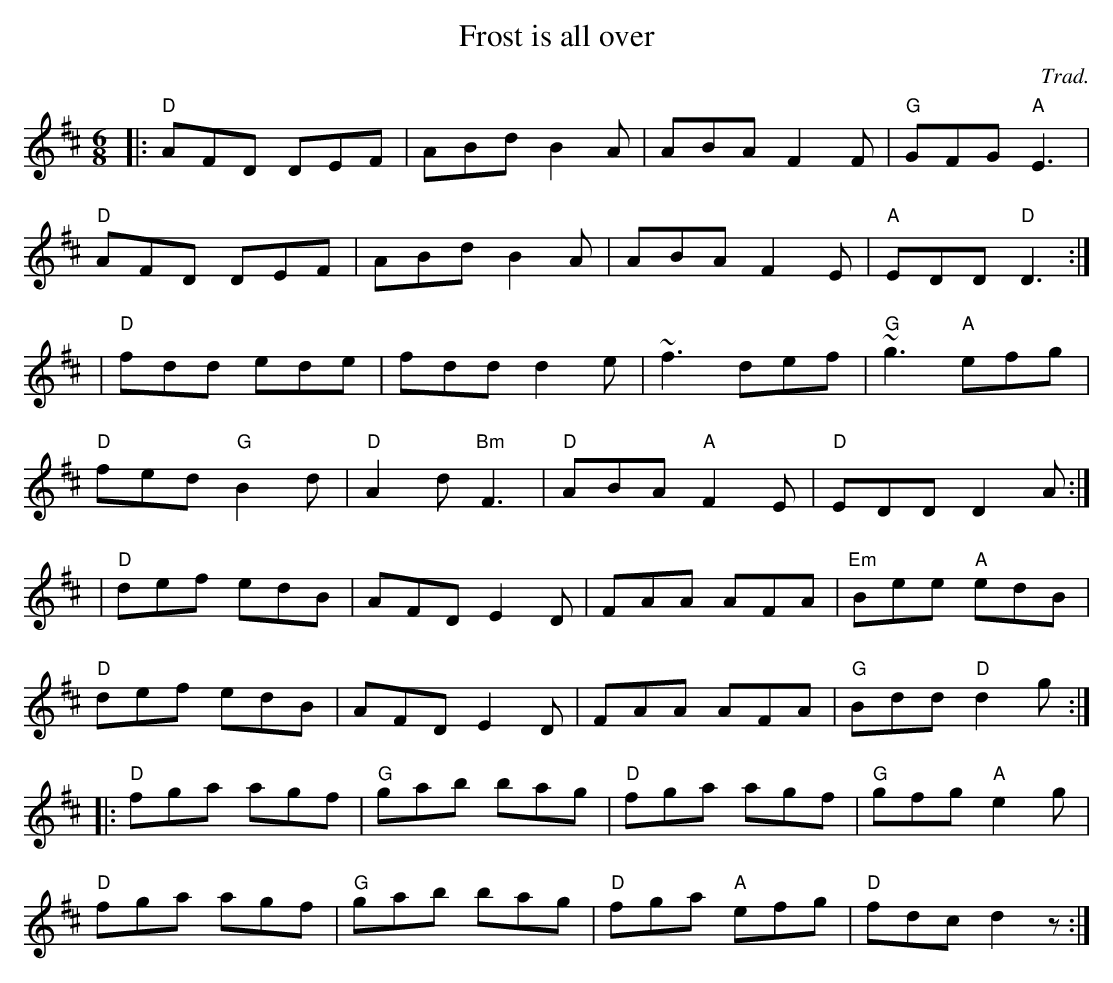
X:1
T:Frost is all over
C:Trad.
M:6/8
L:1/8
K:D
|:"D"AFD DEF|ABd B2A|ABA F2F|"G"GFG "A"E3|
"D"AFD DEF|ABd B2A|ABA F2E|"A"EDD "D"D3:|
|"D"fdd ede|fdd d2e|~f3 def|"G"~g3 "A"efg|
"D"fed "G"B2d|"D"A2d "Bm"F3|"D"ABA "A"F2E|"D"EDD D2A:|
|"D"def edB|AFD E2D|FAA AFA|"Em"Bee "A"edB|
"D"def edB|AFD E2D|FAA AFA|"G"Bdd "D"d2g:|
|:"D"fga agf|"G"gab bag|"D"fga agf|"G"gfg "A"e2g|
"D"fga  agf|"G"gab bag|"D"fga "A"efg|"D"fdc d2z:|
